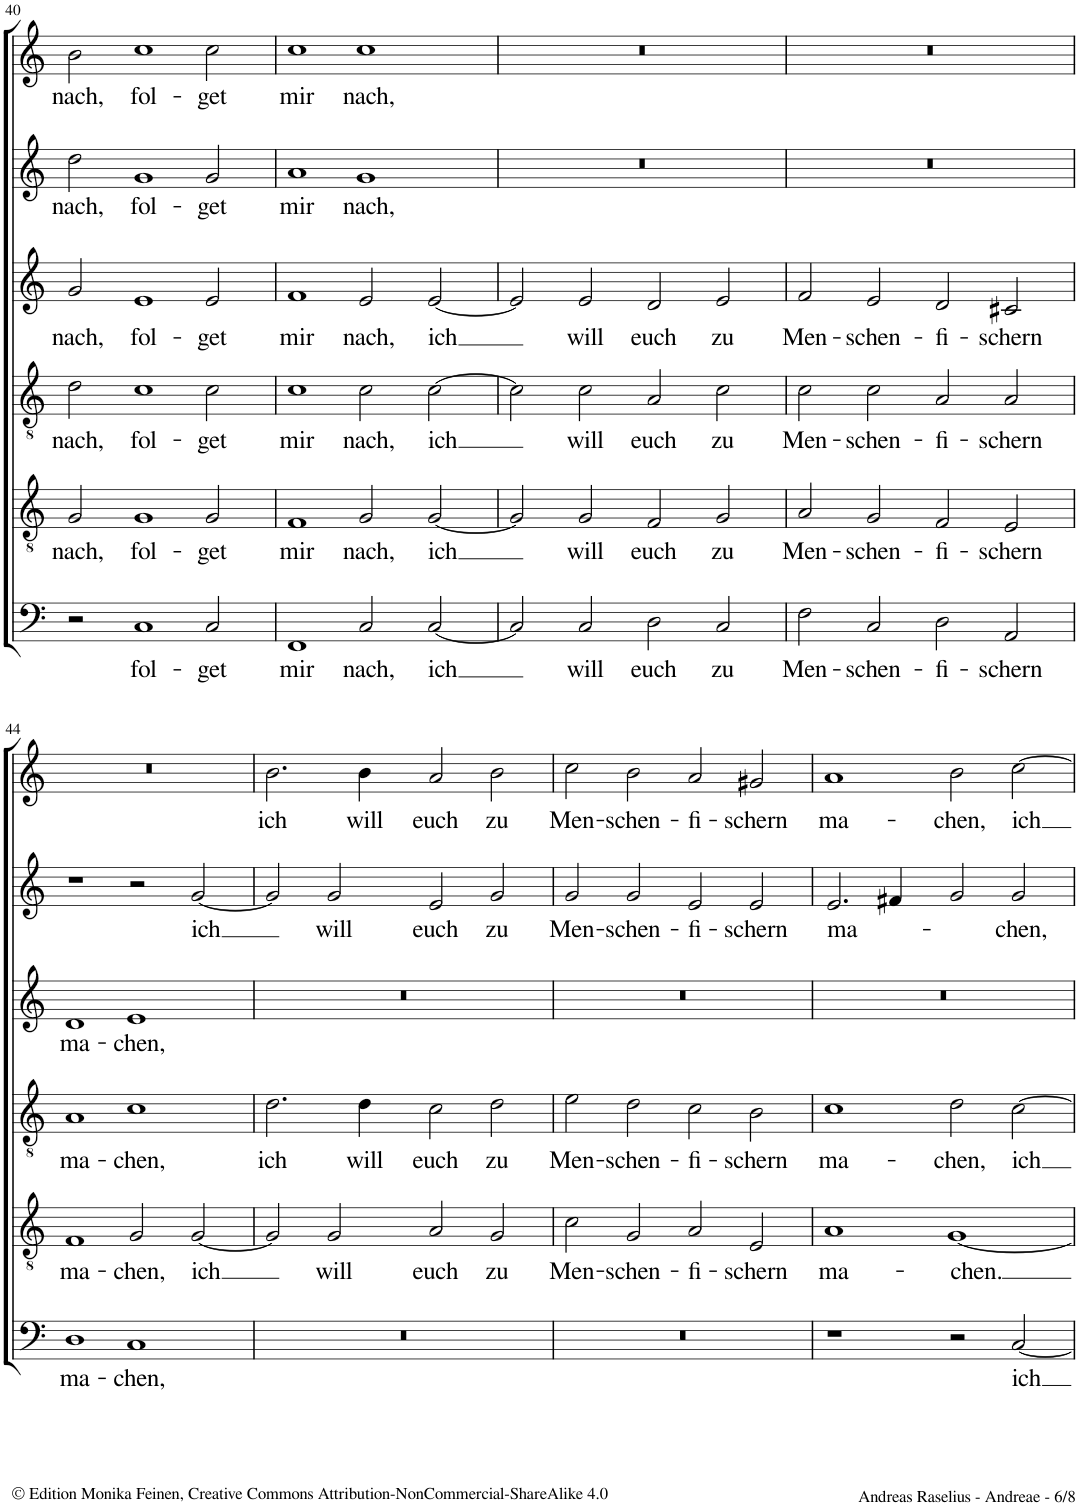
**kern	**text	**kern	**text	**kern	**text	**kern	**text	**kern	**text	**kern	**text
*part6	*part6	*part5	*part5	*part4	*part4	*part3	*part3	*part2	*part2	*part1	*part1
*staff6	*staff6	*staff5	*staff5	*staff4	*staff4	*staff3	*staff3	*staff2	*staff2	*staff1	*staff1
*I"Bassus	*	*I"Tenor	*	*I"Quintus	*	*I"Altus	*	*I"Sextus	*	*I"Cantus	*
!!LO:PB:g=z
*clefF4	*	*clefGv2	*	*clefGv2	*	*clefG2	*	*clefG2	*	*clefG2	*
*k[]	*	*k[]	*	*k[]	*	*k[]	*	*k[]	*	*k[]	*
*M4/2	*	*M4/2	*	*M4/2	*	*M4/2	*	*M4/2	*	*M4/2	*
*met(c|)	*	*met(c|)	*	*met(c|)	*	*met(c|)	*	*met(c|)	*	*met(c|)	*
=40	=40	=40	=40	=40	=40	=40	=40	=40	=40	=40	=40
!	!	!	!LO:LY:b	!	!LO:LY:b	!	!LO:LY:b	!	!LO:LY:b	!	!LO:LY:b
2r	.	2G/	nach,	2d\	nach,	2g/	nach,	2dd\	nach,	2b\	nach,
!	!LO:LY:b	!	!LO:LY:b	!	!LO:LY:b	!	!LO:LY:b	!	!LO:LY:b	!	!LO:LY:b
1C	fol-	1G	fol-	1c	fol-	1e	fol-	1g	fol-	1cc	fol-
!	!LO:LY:b	!	!LO:LY:b	!	!LO:LY:b	!	!LO:LY:b	!	!LO:LY:b	!	!LO:LY:b
2C/	-get	2G/	-get	2c\	-get	2e/	-get	2g/	-get	2cc\	-get
=41	=41	=41	=41	=41	=41	=41	=41	=41	=41	=41	=41
!	!LO:LY:b	!	!LO:LY:b	!	!LO:LY:b	!	!LO:LY:b	!	!LO:LY:b	!	!LO:LY:b
1FF	mir	1F	mir	1c	mir	1f	mir	1a	mir	1cc	mir
!	!LO:LY:b	!	!LO:LY:b	!	!LO:LY:b	!	!LO:LY:b	!	!LO:LY:b	!	!LO:LY:b
2C/	nach,	2G/	nach,	2c\	nach,	2e/	nach,	1g	nach,	1cc	nach,
!	!LO:LY:b	!	!LO:LY:b	!	!LO:LY:b	!	!LO:LY:b	!	!	!	!
[2C/	ich	[2G/	ich	[2c\	ich	[2e/	ich	.	.	.	.
=42	=42	=42	=42	=42	=42	=42	=42	=42	=42	=42	=42
2C/]	.	2G/]	.	2c\]	.	2e/]	.	0r	.	0r	.
!	!LO:LY:b	!	!LO:LY:b	!	!LO:LY:b	!	!LO:LY:b	!	!	!	!
2C/	will	2G/	will	2c\	will	2e/	will	.	.	.	.
!	!LO:LY:b	!	!LO:LY:b	!	!LO:LY:b	!	!LO:LY:b	!	!	!	!
2D\	euch	2F/	euch	2A/	euch	2d/	euch	.	.	.	.
!	!LO:LY:b	!	!LO:LY:b	!	!LO:LY:b	!	!LO:LY:b	!	!	!	!
2C/	zu	2G/	zu	2c\	zu	2e/	zu	.	.	.	.
=43	=43	=43	=43	=43	=43	=43	=43	=43	=43	=43	=43
!	!LO:LY:b	!	!LO:LY:b	!	!LO:LY:b	!	!LO:LY:b	!	!	!	!
2F\	Men-	2A/	Men-	2c\	Men-	2f/	Men-	0r	.	0r	.
!	!LO:LY:b	!	!LO:LY:b	!	!LO:LY:b	!	!LO:LY:b	!	!	!	!
2C/	-schen-	2G/	-schen-	2c\	-schen-	2e/	-schen-	.	.	.	.
!	!LO:LY:b	!	!LO:LY:b	!	!LO:LY:b	!	!LO:LY:b	!	!	!	!
2D\	-fi-	2F/	-fi-	2A/	-fi-	2d/	-fi-	.	.	.	.
!	!LO:LY:b	!	!LO:LY:b	!	!LO:LY:b	!	!LO:LY:b	!	!	!	!
2AA/	-schern	2E/	-schern	2A/	-schern	2c#X/	-schern	.	.	.	.
!!LO:LB:g=z
=44	=44	=44	=44	=44	=44	=44	=44	=44	=44	=44	=44
!	!LO:LY:b	!	!LO:LY:b	!	!LO:LY:b	!	!LO:LY:b	!	!	!	!
1D	ma-	1F	ma-	1A	ma-	1d	ma-	1r	.	0r	.
!	!LO:LY:b	!	!LO:LY:b	!	!LO:LY:b	!	!LO:LY:b	!	!	!	!
1C	-chen,	2G/	-chen,	1c	-chen,	1e	-chen,	2r	.	.	.
!	!	!	!LO:LY:b	!	!	!	!	!	!LO:LY:b	!	!
.	.	[2G/	ich	.	.	.	.	[2g/	ich	.	.
=45	=45	=45	=45	=45	=45	=45	=45	=45	=45	=45	=45
!	!	!	!	!	!LO:LY:b	!	!	!	!	!	!LO:LY:b
0r	.	2G/]	.	2.d\	ich	0r	.	2g/]	.	2.b\	ich
!	!	!	!LO:LY:b	!	!	!	!	!	!LO:LY:b	!	!
.	.	2G/	will	.	.	.	.	2g/	will	.	.
!	!	!	!	!	!LO:LY:b	!	!	!	!	!	!LO:LY:b
.	.	.	.	4d\	will	.	.	.	.	4b\	will
!	!	!	!LO:LY:b	!	!LO:LY:b	!	!	!	!LO:LY:b	!	!LO:LY:b
.	.	2A/	euch	2c\	euch	.	.	2e/	euch	2a/	euch
!	!	!	!LO:LY:b	!	!LO:LY:b	!	!	!	!LO:LY:b	!	!LO:LY:b
.	.	2G/	zu	2d\	zu	.	.	2g/	zu	2b\	zu
=46	=46	=46	=46	=46	=46	=46	=46	=46	=46	=46	=46
!	!	!	!LO:LY:b	!	!LO:LY:b	!	!	!	!LO:LY:b	!	!LO:LY:b
0r	.	2c\	Men-	2e\	Men-	0r	.	2g/	Men-	2cc\	Men-
!	!	!	!LO:LY:b	!	!LO:LY:b	!	!	!	!LO:LY:b	!	!LO:LY:b
.	.	2G/	-schen-	2d\	-schen-	.	.	2g/	-schen-	2b\	-schen-
!	!	!	!LO:LY:b	!	!LO:LY:b	!	!	!	!LO:LY:b	!	!LO:LY:b
.	.	2A/	-fi-	2c\	-fi-	.	.	2e/	-fi-	2a/	-fi-
!	!	!	!LO:LY:b	!	!LO:LY:b	!	!	!	!LO:LY:b	!	!LO:LY:b
.	.	2E/	-schern	2B\	-schern	.	.	2e/	-schern	2g#X/	-schern
=47	=47	=47	=47	=47	=47	=47	=47	=47	=47	=47	=47
!	!	!	!LO:LY:b	!	!LO:LY:b	!	!	!	!LO:LY:b	!	!LO:LY:b
1r	.	1A	ma-	1c	ma-	0r	.	2.e/	ma-	1a	ma-
.	.	.	.	.	.	.	.	4f#X/	.	.	.
!	!	!	!LO:LY:b	!	!LO:LY:b	!	!	!	!	!	!LO:LY:b
2r	.	[1G	-chen.	2d\	-chen,	.	.	2g/	.	2b\	-chen,
!	!LO:LY:b	!	!	!	!LO:LY:b	!	!	!	!LO:LY:b	!	!LO:LY:b
[2C/	ich	.	.	[2c\	ich	.	.	2g/	-chen,	[2cc\	ich
=	=	=	=	=	=	=	=	=	=	=	=
*-	*-	*-	*-	*-	*-	*-	*-	*-	*-	*-	*-
